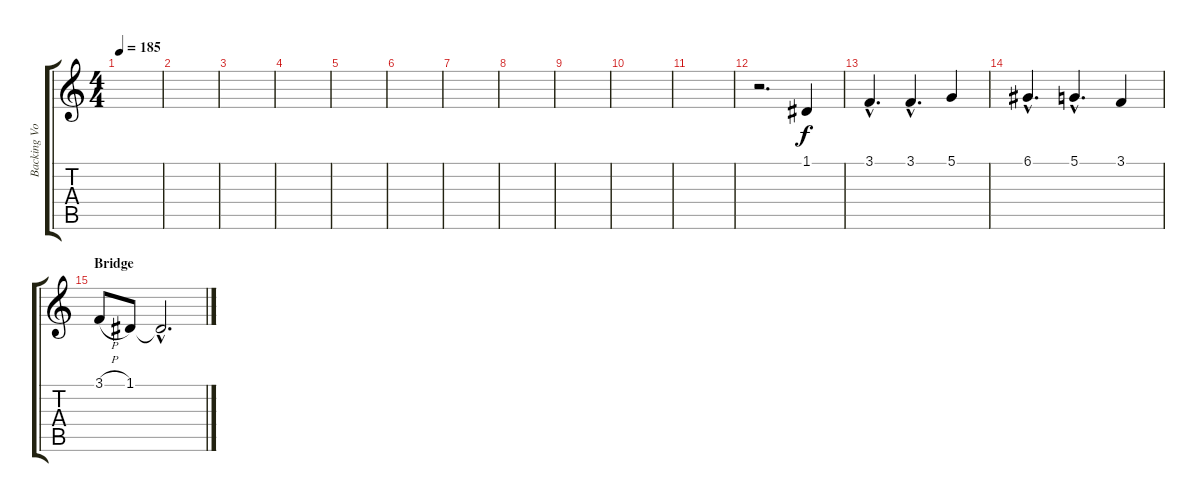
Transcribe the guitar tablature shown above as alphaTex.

\track ("Backing Vocals(Teppei)" "Backing Vo") {instrument lead2sawtooth}
\staff {score tabs}
\tuning (D4 A3 F3 C3 G2 C2) {hide}
\ts (4 4)
\tempo 185
\clef g2
\ks c
|
|
|
|
|
|
|
|
|
|
|
r.2{d} 1.1.4 |
3.1{hac}.4{d} 3.1{hac}.4{d} 5.1.4 |
6.1{hac}.4{d} 5.1{hac}.4{d} 3.1.4 |
\section ("" "Bridge")
3.1{h}.8 1.1.8 1.1{hac t}.2{d dy f}
